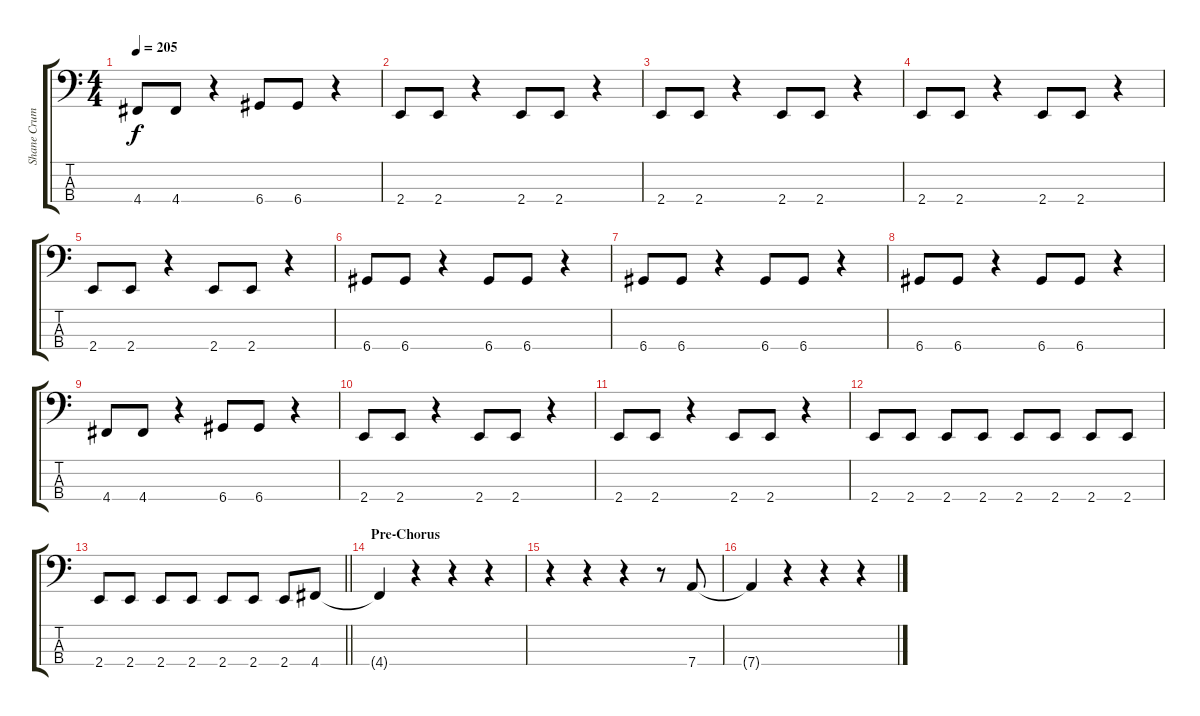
\track ("Shane Crump - Bass" "Shane Crum") {instrument electricbasspick}
\staff {score tabs}
\tuning (F2 C2 G1 D1) {hide}
\ts (4 4)
\tempo 205
\clef f4
\ks c
4.4.8{dy f} 4.4.8 r.4 6.4.8 6.4.8 r.4 |
2.4.8 2.4.8 r.4 2.4.8 2.4.8 r.4 |
2.4.8 2.4.8 r.4 2.4.8 2.4.8 r.4 |
2.4.8 2.4.8 r.4 2.4.8 2.4.8 r.4 |
2.4.8 2.4.8 r.4 2.4.8 2.4.8 r.4 |
6.4.8 6.4.8 r.4 6.4.8 6.4.8 r.4 |
6.4.8 6.4.8 r.4 6.4.8 6.4.8 r.4 |
6.4.8 6.4.8 r.4 6.4.8 6.4.8 r.4 |
4.4.8 4.4.8 r.4 6.4.8 6.4.8 r.4 |
2.4.8 2.4.8 r.4 2.4.8 2.4.8 r.4 |
2.4.8 2.4.8 r.4 2.4.8 2.4.8 r.4 |
2.4.8 2.4.8 2.4.8 2.4.8 2.4.8 2.4.8 2.4.8 2.4.8 |
\barLineRight lightlight
2.4.8 2.4.8 2.4.8 2.4.8 2.4.8 2.4.8 2.4.8 4.4.8 |
\section ("" "Pre-Chorus")
4.4{t}.4 r.4 r.4 r.4 |
r.4 r.4 r.4 r.8 7.4.8 |
7.4{t}.4 r.4 r.4 r.4
